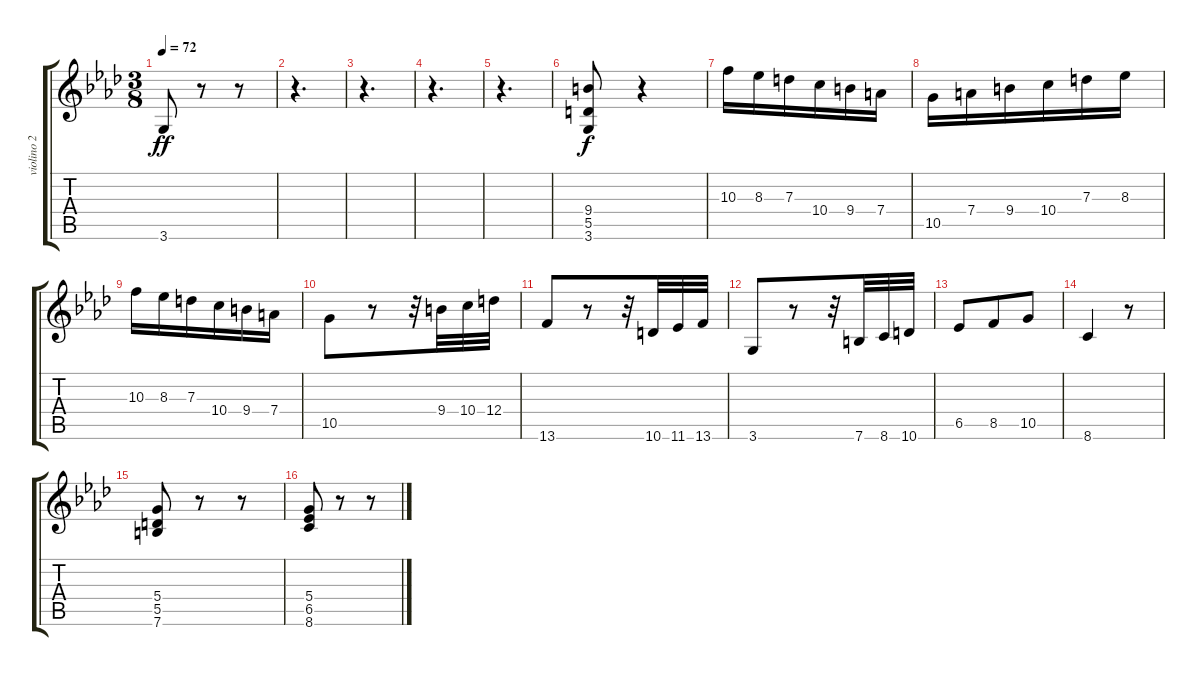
\track ("violino 2" "violino 2") {instrument overdrivenguitar}
\staff {score tabs}
\tuning (E4 B3 G3 D3 A2 E2) {hide}
\ts (3 8)
\tempo 72
\clef g2
\ks fminor
3.6.8{dy ff} r.8 r.8 |
r.4{d} |
r.4{d} |
r.4{d} |
r.4{d} |
(9.4 5.5 3.6).8{dy f} r.4 |
10.3.16 8.3.16 7.3.16 10.4.16 9.4.16 7.4.16 |
10.5.16 7.4.16 9.4.16 10.4.16 7.3.16 8.3.16 |
10.3.16 8.3.16 7.3.16 10.4.16 9.4.16 7.4.16 |
10.5.8 r.8 r.32 9.4.32 10.4.32 12.4.32 |
13.6.8 r.8 r.32 10.6.32 11.6.32 13.6.32 |
3.6.8 r.8 r.32 7.6.32 8.6.32 10.6.32 |
6.5.8 8.5.8 10.5.8 |
8.6.4 r.8 |
(5.4 5.5 7.6).8 r.8 r.8 |
(5.4 6.5 8.6).8 r.8 r.8
